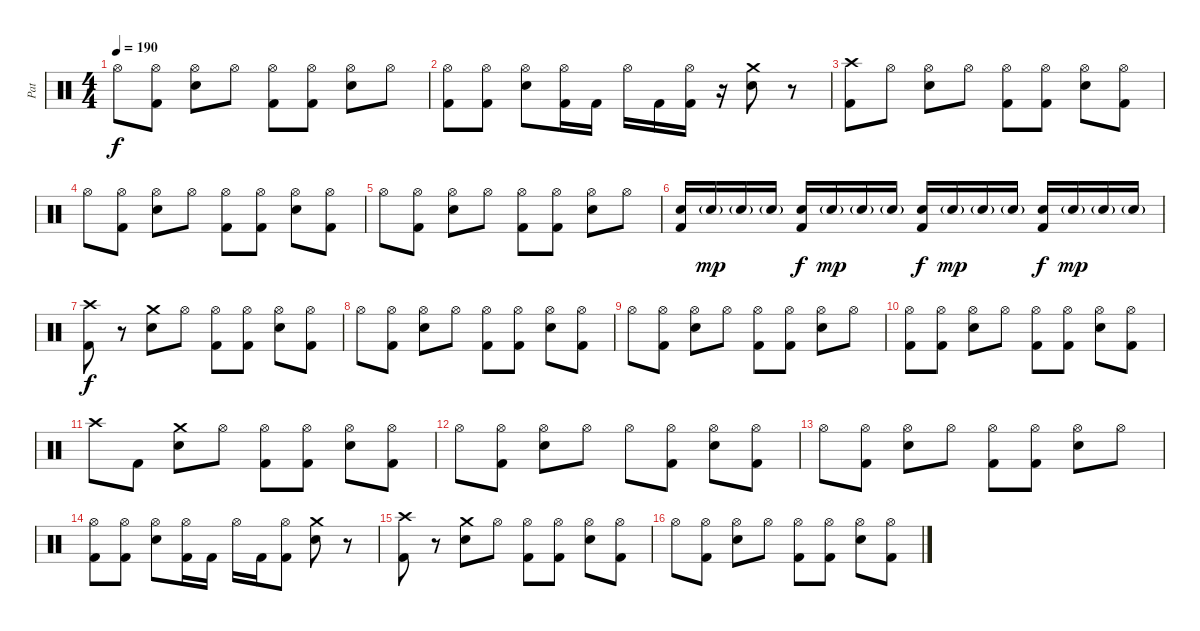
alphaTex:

\track ("Pat" "Pat") {instrument percussion}
\staff {score}
\articulation defaults
\ts (4 4)
\tempo 190
\clef neutral
\ks c "Hi-Hat (open)".8{dy f}
("Hi-Hat (open)" "Kick (hit) 2").8 ("Hi-Hat (open)" "Electric Snare (hit)").8 "Hi-Hat (open)".8 ("Hi-Hat (open)" "Kick (hit) 2").8 ("Hi-Hat (open)" "Kick (hit) 2").8 ("Hi-Hat (open)" "Electric Snare (hit)").8 "Hi-Hat (open)".8 |
("Hi-Hat (open)" "Kick (hit) 2").8 ("Hi-Hat (open)" "Kick (hit) 2").8 ("Hi-Hat (open)" "Electric Snare (hit)").8 ("Hi-Hat (open)" "Kick (hit) 2").16 "Kick (hit) 2".16 "Hi-Hat (open)".16 "Kick (hit) 2".16 ("Hi-Hat (open)" "Kick (hit) 2").16 r.16 ("Crash medium (hit)" "Electric Snare (hit)").8 r.8 |
("Crash high (hit)" "Kick (hit) 2").8 "Hi-Hat (open)".8 ("Hi-Hat (open)" "Electric Snare (hit)").8 "Hi-Hat (open)".8 ("Hi-Hat (open)" "Kick (hit) 2").8 ("Hi-Hat (open)" "Kick (hit) 2").8 ("Hi-Hat (open)" "Electric Snare (hit)").8 ("Hi-Hat (open)" "Kick (hit) 2").8 |
"Hi-Hat (open)".8 ("Hi-Hat (open)" "Kick (hit) 2").8 ("Hi-Hat (open)" "Electric Snare (hit)").8 "Hi-Hat (open)".8 ("Hi-Hat (open)" "Kick (hit) 2").8 ("Hi-Hat (open)" "Kick (hit) 2").8 ("Hi-Hat (open)" "Electric Snare (hit)").8 ("Hi-Hat (open)" "Kick (hit) 2").8 |
"Hi-Hat (open)".8 ("Hi-Hat (open)" "Kick (hit) 2").8 ("Hi-Hat (open)" "Electric Snare (hit)").8 "Hi-Hat (open)".8 ("Hi-Hat (open)" "Kick (hit) 2").8 ("Hi-Hat (open)" "Kick (hit) 2").8 ("Hi-Hat (open)" "Electric Snare (hit)").8 "Hi-Hat (open)".8 |
("Electric Snare (hit)" "Kick (hit) 2").16 "Electric Snare (hit)"{g}.16{dy mp} "Electric Snare (hit)"{g}.16 "Electric Snare (hit)"{g}.16 ("Electric Snare (hit)" "Kick (hit) 2").16{dy f} "Electric Snare (hit)"{g}.16{dy mp} "Electric Snare (hit)"{g}.16 "Electric Snare (hit)"{g}.16 ("Electric Snare (hit)" "Kick (hit) 2").16{dy f} "Electric Snare (hit)"{g}.16{dy mp} "Electric Snare (hit)"{g}.16 "Electric Snare (hit)"{g}.16 ("Electric Snare (hit)" "Kick (hit) 2").16{dy f} "Electric Snare (hit)"{g}.16{dy mp} "Electric Snare (hit)"{g}.16 "Electric Snare (hit)"{g}.16 |
("Crash high (hit)" "Kick (hit) 2").8{dy f} r.8 ("Crash medium (hit)" "Electric Snare (hit)").8 "Hi-Hat (open)".8 ("Hi-Hat (open)" "Kick (hit) 2").8 ("Hi-Hat (open)" "Kick (hit) 2").8 ("Hi-Hat (open)" "Electric Snare (hit)").8 ("Hi-Hat (open)" "Kick (hit) 2").8 |
"Hi-Hat (open)".8 ("Hi-Hat (open)" "Kick (hit) 2").8 ("Hi-Hat (open)" "Electric Snare (hit)").8 "Hi-Hat (open)".8 ("Hi-Hat (open)" "Kick (hit) 2").8 ("Hi-Hat (open)" "Kick (hit) 2").8 ("Hi-Hat (open)" "Electric Snare (hit)").8 ("Hi-Hat (open)" "Kick (hit) 2").8 |
"Hi-Hat (open)".8 ("Hi-Hat (open)" "Kick (hit) 2").8 ("Hi-Hat (open)" "Electric Snare (hit)").8 "Hi-Hat (open)".8 ("Hi-Hat (open)" "Kick (hit) 2").8 ("Hi-Hat (open)" "Kick (hit) 2").8 ("Hi-Hat (open)" "Electric Snare (hit)").8 "Hi-Hat (open)".8 |
("Hi-Hat (open)" "Kick (hit) 2").8 ("Hi-Hat (open)" "Kick (hit) 2").8 ("Hi-Hat (open)" "Electric Snare (hit)").8 "Hi-Hat (open)".8 ("Hi-Hat (open)" "Kick (hit) 2").8 ("Hi-Hat (open)" "Kick (hit) 2").8 ("Hi-Hat (open)" "Electric Snare (hit)").8 ("Hi-Hat (open)" "Kick (hit) 2").8 |
"Crash high (hit)".8 "Kick (hit) 2".8 ("Crash medium (hit)" "Electric Snare (hit)").8 "Hi-Hat (open)".8 ("Hi-Hat (open)" "Kick (hit) 2").8 ("Hi-Hat (open)" "Kick (hit) 2").8 ("Hi-Hat (open)" "Electric Snare (hit)").8 ("Hi-Hat (open)" "Kick (hit) 2").8 |
"Hi-Hat (open)".8 ("Hi-Hat (open)" "Kick (hit) 2").8 ("Hi-Hat (open)" "Electric Snare (hit)").8 "Hi-Hat (open)".8 "Hi-Hat (open)".8 ("Hi-Hat (open)" "Kick (hit) 2").8 ("Hi-Hat (open)" "Electric Snare (hit)").8 ("Hi-Hat (open)" "Kick (hit) 2").8 |
"Hi-Hat (open)".8 ("Hi-Hat (open)" "Kick (hit) 2").8 ("Hi-Hat (open)" "Electric Snare (hit)").8 "Hi-Hat (open)".8 ("Hi-Hat (open)" "Kick (hit) 2").8 ("Hi-Hat (open)" "Kick (hit) 2").8 ("Hi-Hat (open)" "Electric Snare (hit)").8 "Hi-Hat (open)".8 |
("Hi-Hat (open)" "Kick (hit) 2").8 ("Hi-Hat (open)" "Kick (hit) 2").8 ("Hi-Hat (open)" "Electric Snare (hit)").8 ("Hi-Hat (open)" "Kick (hit) 2").16 "Kick (hit) 2".16 "Hi-Hat (open)".16 "Kick (hit) 2".16 ("Hi-Hat (open)" "Kick (hit) 2").8 ("Crash medium (hit)" "Electric Snare (hit)").8 r.8 |
("Crash high (hit)" "Kick (hit) 2").8 r.8 ("Crash medium (hit)" "Electric Snare (hit)").8 "Hi-Hat (open)".8 ("Hi-Hat (open)" "Kick (hit) 2").8 ("Hi-Hat (open)" "Kick (hit) 2").8 ("Hi-Hat (open)" "Electric Snare (hit)").8 ("Hi-Hat (open)" "Kick (hit) 2").8 |
"Hi-Hat (open)".8 ("Hi-Hat (open)" "Kick (hit) 2").8 ("Hi-Hat (open)" "Electric Snare (hit)").8 "Hi-Hat (open)".8 ("Hi-Hat (open)" "Kick (hit) 2").8 ("Hi-Hat (open)" "Kick (hit) 2").8 ("Hi-Hat (open)" "Electric Snare (hit)").8 ("Hi-Hat (open)" "Kick (hit) 2").8
